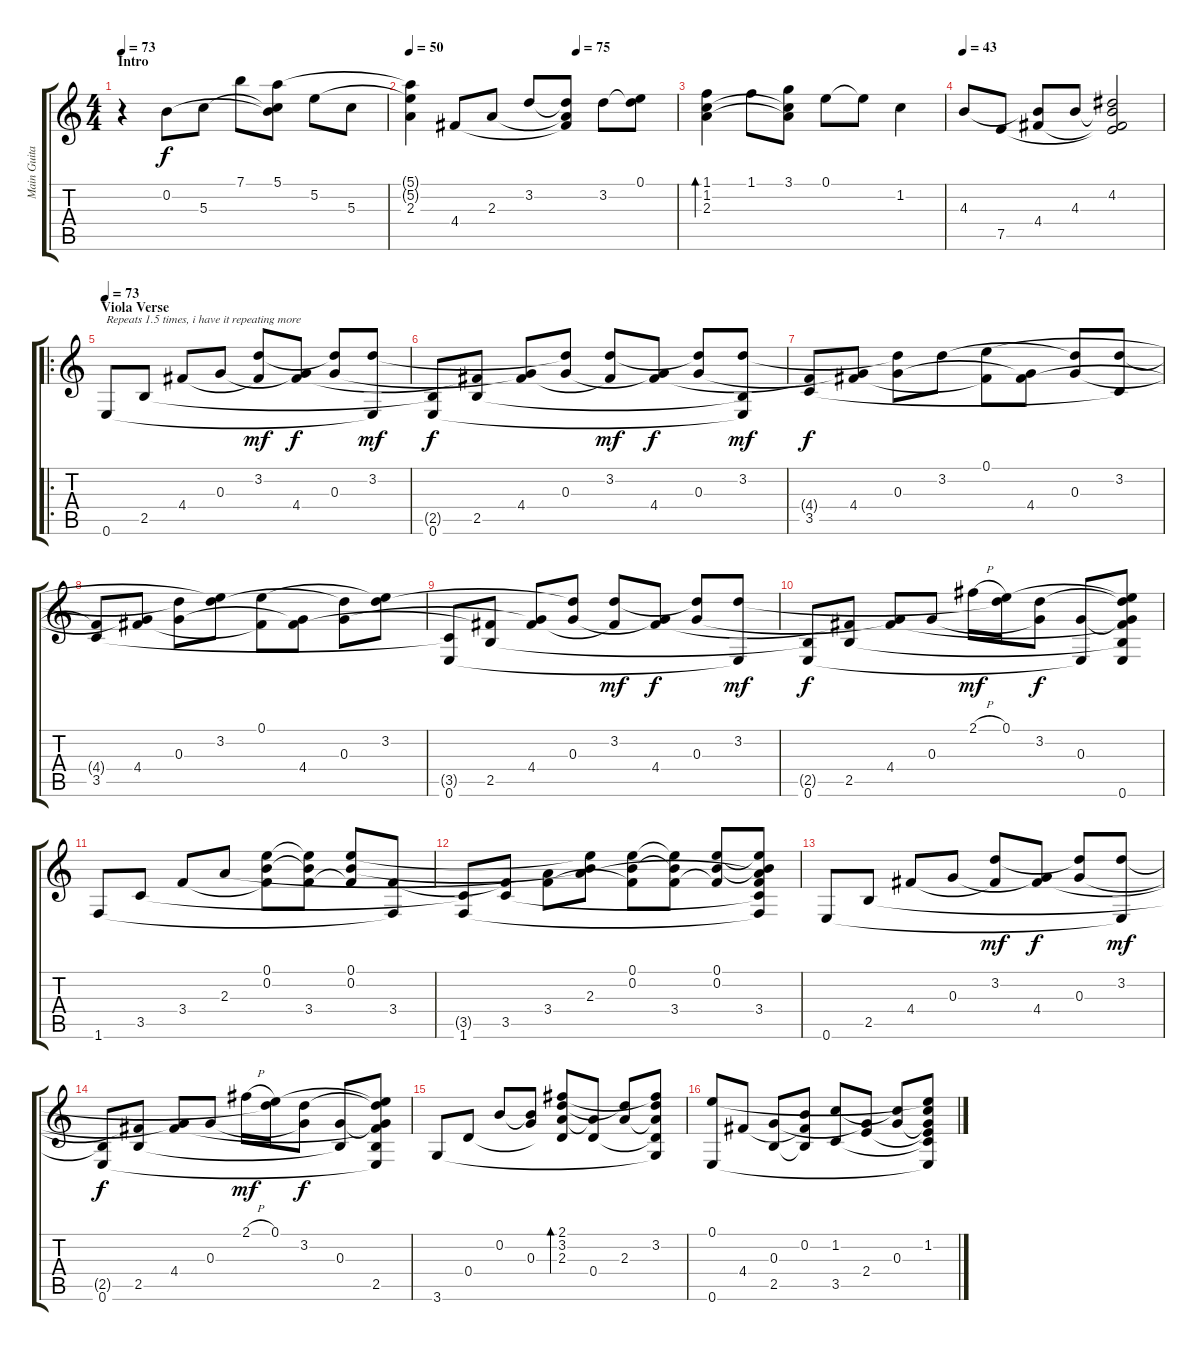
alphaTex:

\track ("Main Guitar" "Main Guita") {instrument acousticguitarsteel}
\staff {score tabs}
\tuning (E4 B3 G3 D3 A2 E2) {hide}
\ts (4 4)
\section ("" "Intro")
\tempo 73
\clef g2
\ks c
r.4{dy f instrument acousticguitarsteel} 0.2.8 5.3.8 7.1.8 (5.1 0.2{t} 5.3{t}).8 5.2.8 5.3.8 |
\tempo 50
\tempo (75 0.625)
(5.1{t} 5.2{t} 2.3).4 4.4.8 2.3.8 3.2.8 (3.2{t} 2.3{t} 4.4{t}).8 3.2.8 (0.1 3.2{t}).8 |
(1.1 1.2 2.3).4{bd 240} 1.1.8 (3.1 1.2{t} 2.3{t}).8 0.1.8 0.1{t}.8 1.2.4 |
\tempo 43
4.3.8 7.5.8 (4.3{t} 4.4).8 4.3.8 (4.2 4.3{t} 4.4{t} 7.5{t}).2 |
\ro
\section ("" "Viola Verse")
\tempo 73
0.6.8{txt "Repeats 1.5 times, i have it repeating more" volume 13} 2.5.8 4.4.8 0.3.8 (3.2 4.4{t}).8{dy mf} (0.3{t} 4.4).8{dy f} (3.2{t} 0.3).8 (3.2 0.6{t}).8{dy mf} |
(2.5{t} 0.6).8{dy f} (4.4{t} 2.5).8 (0.3{t} 4.4).8 (3.2{t} 0.3).8 (3.2 4.4{t}).8{dy mf} (0.3{t} 4.4).8{dy f} (3.2{t} 0.3).8 (3.2 2.5{t} 0.6{t}).8{dy mf} |
(4.4{t} 3.5).8{dy f} (0.3{t} 4.4).8 (3.2{t} 0.3).8 3.2.8 (0.1 4.4{t}).8 (0.3{t} 4.4).8 (3.2{t} 0.3).8 (3.2 3.5{t}).8 |
(4.4{t} 3.5).8 (0.3{t} 4.4).8 (3.2{t} 0.3).8 (0.1{t} 3.2).8 (0.1 4.4{t}).8 (0.3{t} 4.4).8 (3.2{t} 0.3).8 (0.1{t} 3.2).8 |
(3.5{t} 0.6).8 (4.4{t} 2.5).8 (0.3{t} 4.4).8 (3.2{t} 0.3).8 (3.2 4.4{t}).8{dy mf} (0.3{t} 4.4).8{dy f} (3.2{t} 0.3).8 (3.2 0.6{t}).8{dy mf} |
(2.5{t} 0.6).8{dy f} (4.4{t} 2.5).8 (0.3{t} 4.4).8 0.3.8 2.1{h}.16{dy mf} (0.1 3.2{t}).16 (3.2 0.3{t}).8{dy f} (0.3 0.6{t}).8 (0.1{t} 3.2{t} 0.3{t} 4.4{t} 2.5{t} 0.6).8 |
1.6.8 3.5.8 3.4.8 2.3.8 (0.1 0.2 3.4{t}).8 (0.1{t} 0.2{t} 3.4).8 (0.1 0.2 3.4{t}).8 (3.4 1.6{t}).8 |
(3.5{t} 1.6).8 (3.4{t} 3.5).8 (2.3{t} 3.4).8 (0.1{t} 0.2{t} 2.3).8 (0.1 0.2 3.4{t}).8 (0.1{t} 0.2{t} 3.4).8 (0.1 0.2 3.4{t}).8 (0.1{t} 0.2{t} 2.3{t} 3.4 3.5{t} 1.6{t}).8 |
0.6.8 2.5.8 4.4.8 0.3.8 (3.2 4.4{t}).8{dy mf} (0.3{t} 4.4).8{dy f} (3.2{t} 0.3).8 (3.2 0.6{t}).8{dy mf} |
(2.5{t} 0.6).8{dy f} (4.4{t} 2.5).8 (0.3{t} 4.4).8 0.3.8 2.1{h}.16{dy mf} (0.1 3.2{t}).16 (3.2 0.3{t}).8{dy f} (0.3 2.5{t}).8 (0.1{t} 3.2{t} 0.3{t} 4.4{t} 2.5 0.6{t}).8 |
3.6.8 0.4.8 0.2.8 (0.2{t} 0.3).8 (2.1 3.2 2.3 0.4{t}).8{bd 240} (2.3{t} 0.4).8 (3.2{t} 2.3).8 (2.1{t} 3.2 2.3{t} 0.4{t} 3.6{t}).8 |
(0.1 0.6).8 4.4.8 (0.3 2.5).8 (0.2 4.4{t} 2.5{t}).8 (1.2 3.5).8 (0.3{t} 2.4).8 (1.2{t} 0.3).8 (0.1{t} 1.2 0.3{t} 2.4{t} 3.5{t} 0.6{t}).8
